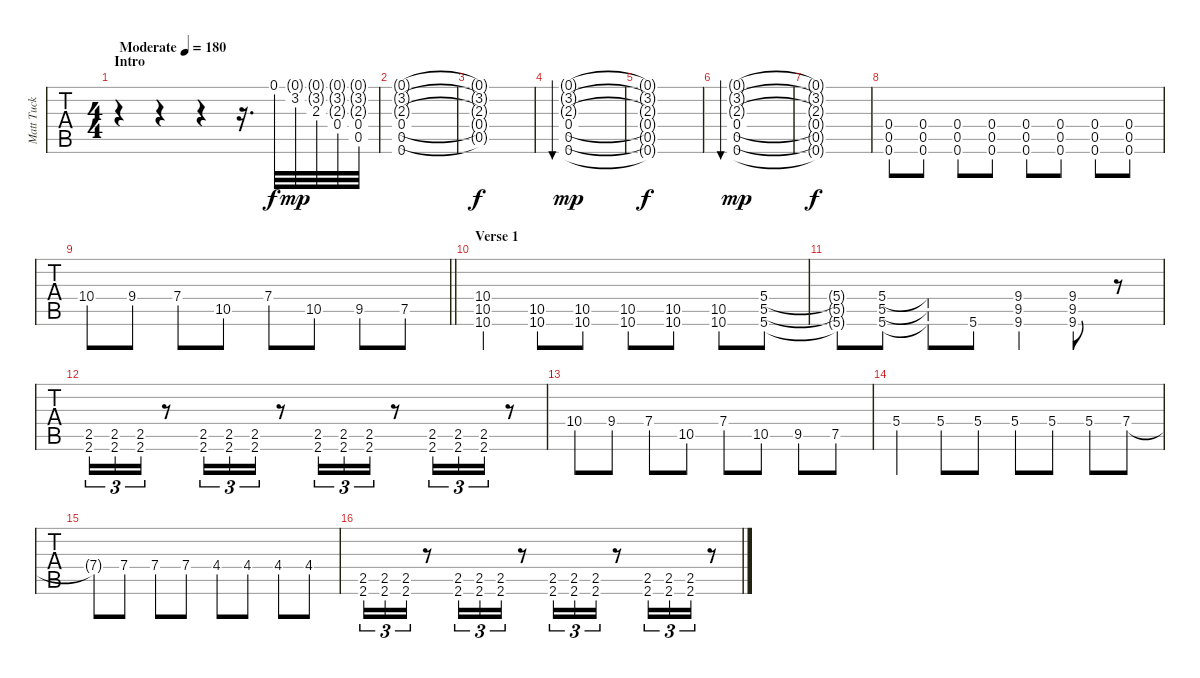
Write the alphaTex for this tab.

\track ("Matt Tuck" "Matt Tuck") {instrument distortionguitar}
\staff {tabs}
\tuning (D4 A3 F3 C3 G2 C2) {hide}
\ts (4 4)
\section ("" "Intro")
\tempo (180 "Moderate")
\clef g2
\ks c
r.4{dy f instrument distortionguitar} r.4 r.4 r.16{d} 0.1.32 (0.1{g} 3.2).32{dy mp} (0.1{g} 3.2{g} 2.3).32 (0.1{g} 3.2{g} 2.3{g} 0.4).32 (0.1{g} 3.2{g} 2.3{g} 0.4 0.5).32 |
(0.1{g} 3.2{g} 2.3{g} 0.4 0.5 0.6).1 |
(0.1{t} 3.2{t} 2.3{t} 0.4{t} 0.5{t}).1{dy f} |
(0.1{g} 3.2{g} 2.3{g} 0.4 0.5 0.6).1{bu 120 dy mp} |
(0.1{t} 3.2{t} 2.3{t} 0.4{t} 0.5{t} 0.6{t}).1{dy f} |
(0.1{g} 3.2{g} 2.3{g} 0.4 0.5 0.6).1{bu 120 dy mp} |
(0.1{t} 3.2{t} 2.3{t} 0.4{t} 0.5{t} 0.6{t}).1{dy f} |
(0.4 0.5 0.6).8 (0.4 0.5 0.6).8 (0.4 0.5 0.6).8 (0.4 0.5 0.6).8 (0.4 0.5 0.6).8 (0.4 0.5 0.6).8 (0.4 0.5 0.6).8 (0.4 0.5 0.6).8 |
\barLineRight lightlight
10.4.8 9.4.8 7.4.8 10.5.8 7.4.8 10.5.8 9.5.8 7.5.8 |
\section ("" "Verse 1")
(10.4 10.5 10.6).4 (10.5 10.6).8 (10.5 10.6).8 (10.5 10.6).8 (10.5 10.6).8 (10.5 10.6).8 (5.4 5.5 5.6).8 |
(5.4{t} 5.5{t} 5.6{t}).8 (5.4 5.5 5.6).8 (5.4{t} 5.5{t} 5.6{t}).8 5.6.8 (9.4 9.5 9.6).4 (9.4 9.5 9.6).8 r.8 |
(2.5 2.6).16{tu (3 2)} (2.5 2.6).16{tu (3 2)} (2.5 2.6).16{tu (3 2)} r.8 (2.5 2.6).16{tu (3 2)} (2.5 2.6).16{tu (3 2)} (2.5 2.6).16{tu (3 2)} r.8 (2.5 2.6).16{tu (3 2)} (2.5 2.6).16{tu (3 2)} (2.5 2.6).16{tu (3 2)} r.8 (2.5 2.6).16{tu (3 2)} (2.5 2.6).16{tu (3 2)} (2.5 2.6).16{tu (3 2)} r.8 |
10.4.8 9.4.8 7.4.8 10.5.8 7.4.8 10.5.8 9.5.8 7.5.8 |
5.4.4 5.4.8 5.4.8 5.4.8 5.4.8 5.4.8 7.4.8 |
7.4{t}.8 7.4.8 7.4.8 7.4.8 4.4.8 4.4.8 4.4.8 4.4.8 |
(2.5 2.6).16{tu (3 2)} (2.5 2.6).16{tu (3 2)} (2.5 2.6).16{tu (3 2)} r.8 (2.5 2.6).16{tu (3 2)} (2.5 2.6).16{tu (3 2)} (2.5 2.6).16{tu (3 2)} r.8 (2.5 2.6).16{tu (3 2)} (2.5 2.6).16{tu (3 2)} (2.5 2.6).16{tu (3 2)} r.8 (2.5 2.6).16{tu (3 2)} (2.5 2.6).16{tu (3 2)} (2.5 2.6).16{tu (3 2)} r.8
